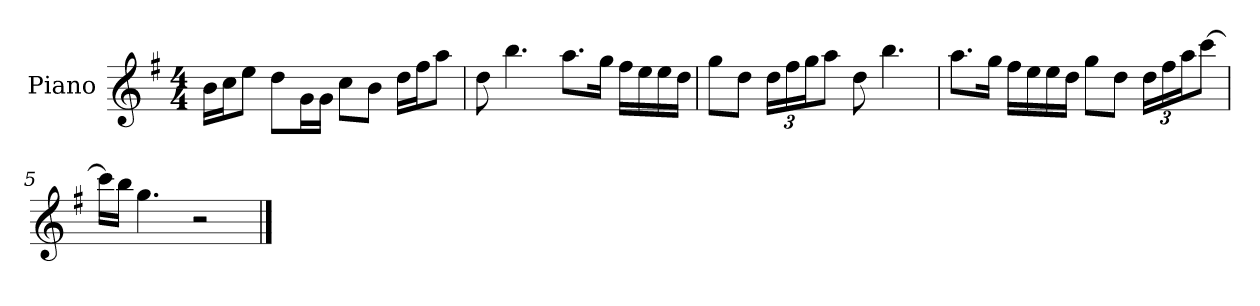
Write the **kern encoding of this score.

**kern
*part1
*staff1
*I"Piano
*I'P-no
*clefG2
*k[f#]
*M4/4
*MM90
=1
16b\LL
16cc\J
8ee\J
8dd\L
16g\L
16g\JJ
8cc\L
8b\J
16dd\LL
16ff#\J
8aa\J
=2
8dd\
4.bb\
8.aa\L
16gg\Jk
16ff#\LL
16ee\
16ee\
16dd\JJ
=3
8gg\L
8dd\J
*Xbrackettup
24dd\LL
24ff#\
24gg\J
8aa\J
8dd\
4.bb\
=4
8.aa\L
16gg\Jk
16ff#\LL
16ee\
16ee\
16dd\JJ
8gg\L
8dd\J
24dd\LL
24ff#\
24aa\J
[8ccc\J
!!LO:LB:g=z
=5
16ccc\LL]
16bb\JJ
4.gg\
2r
==
*-
